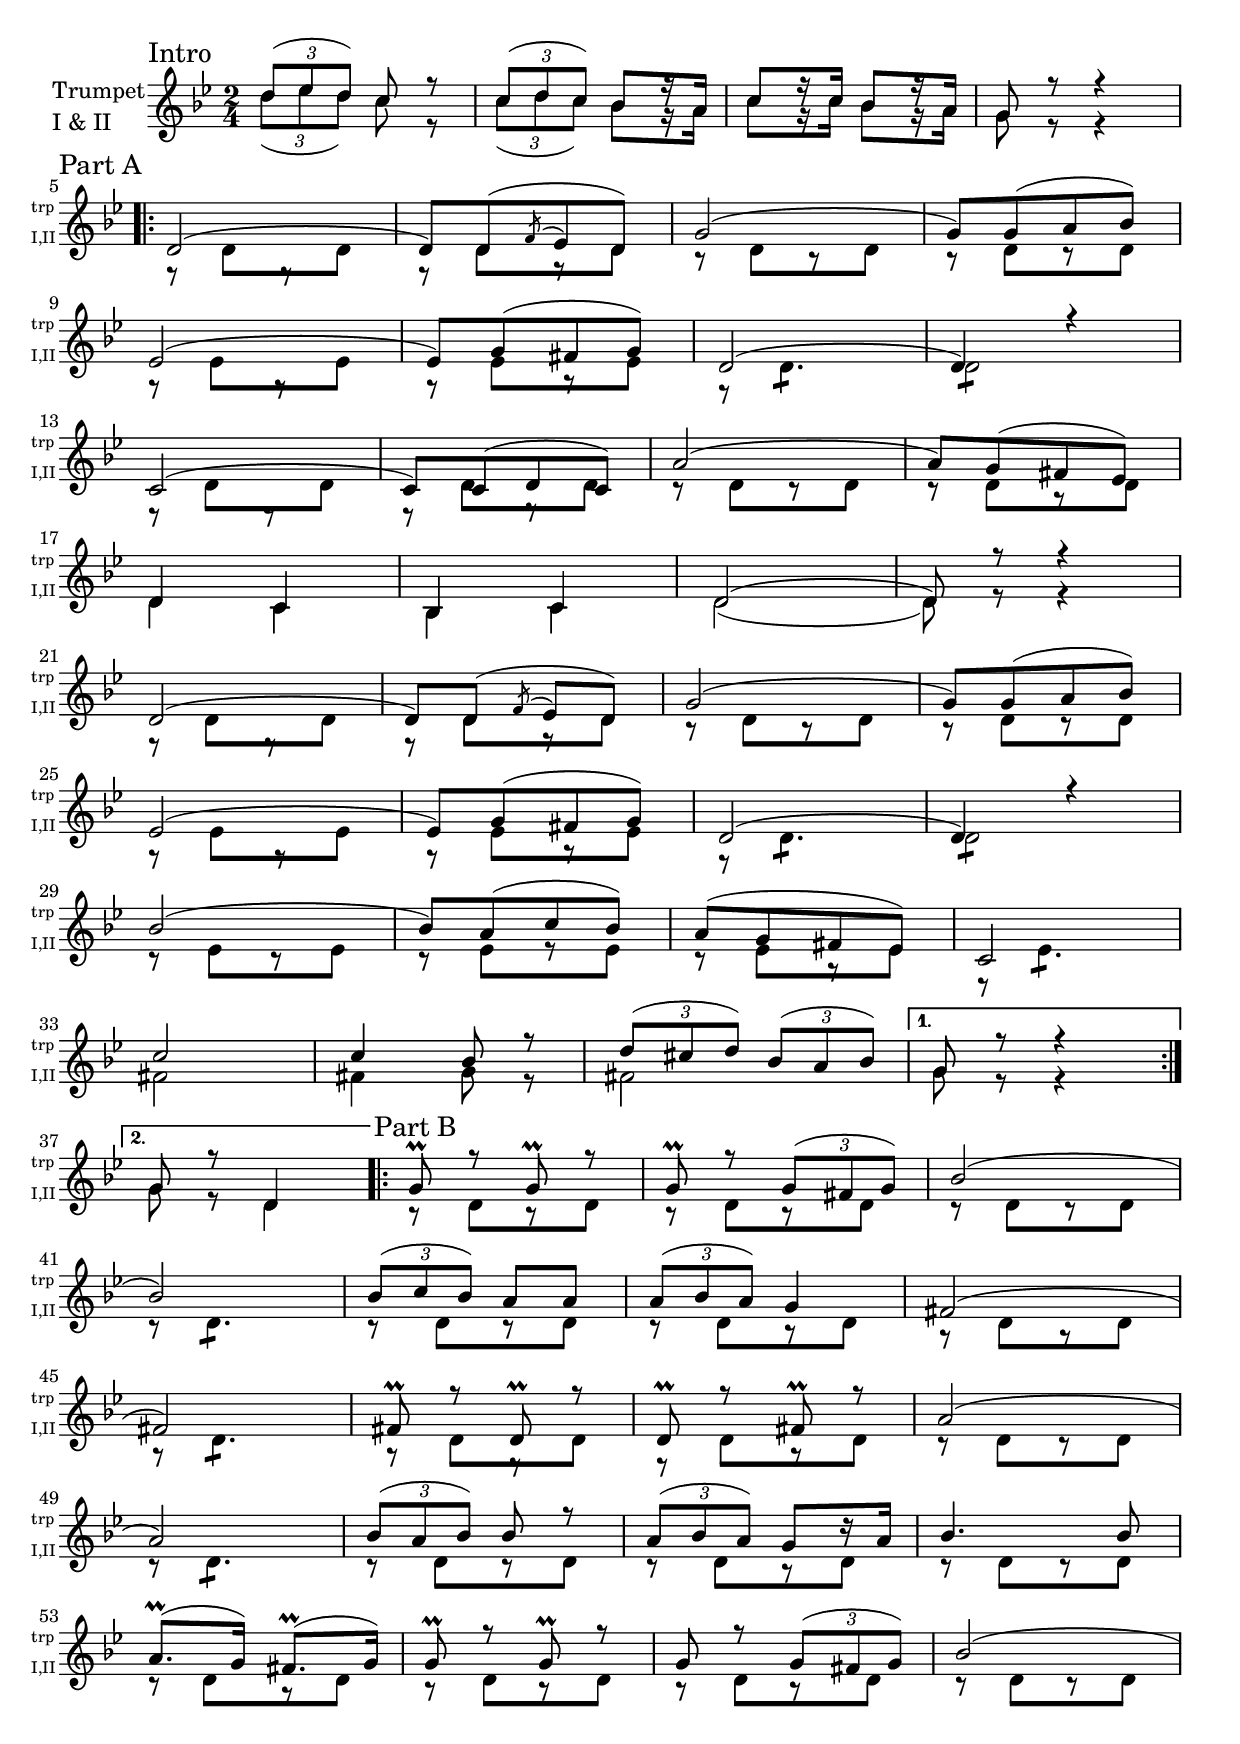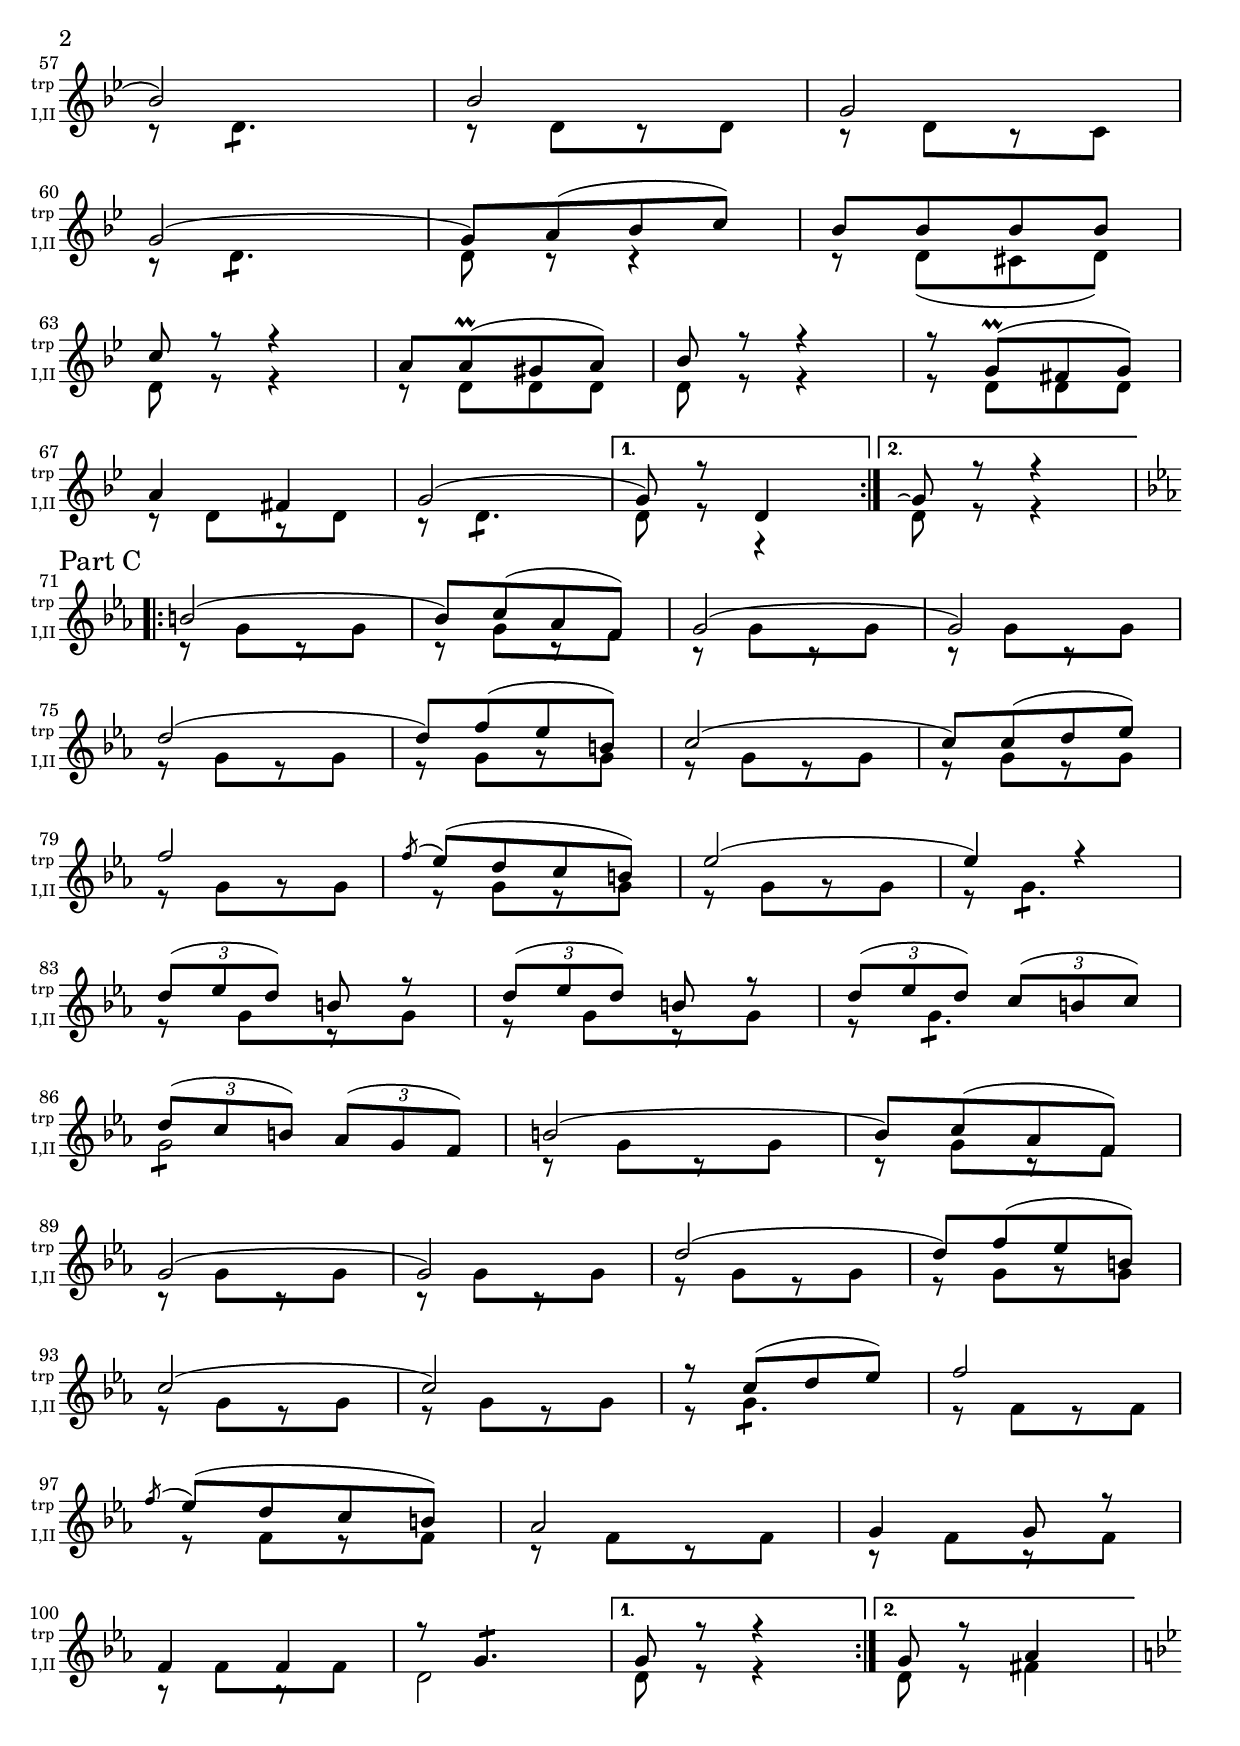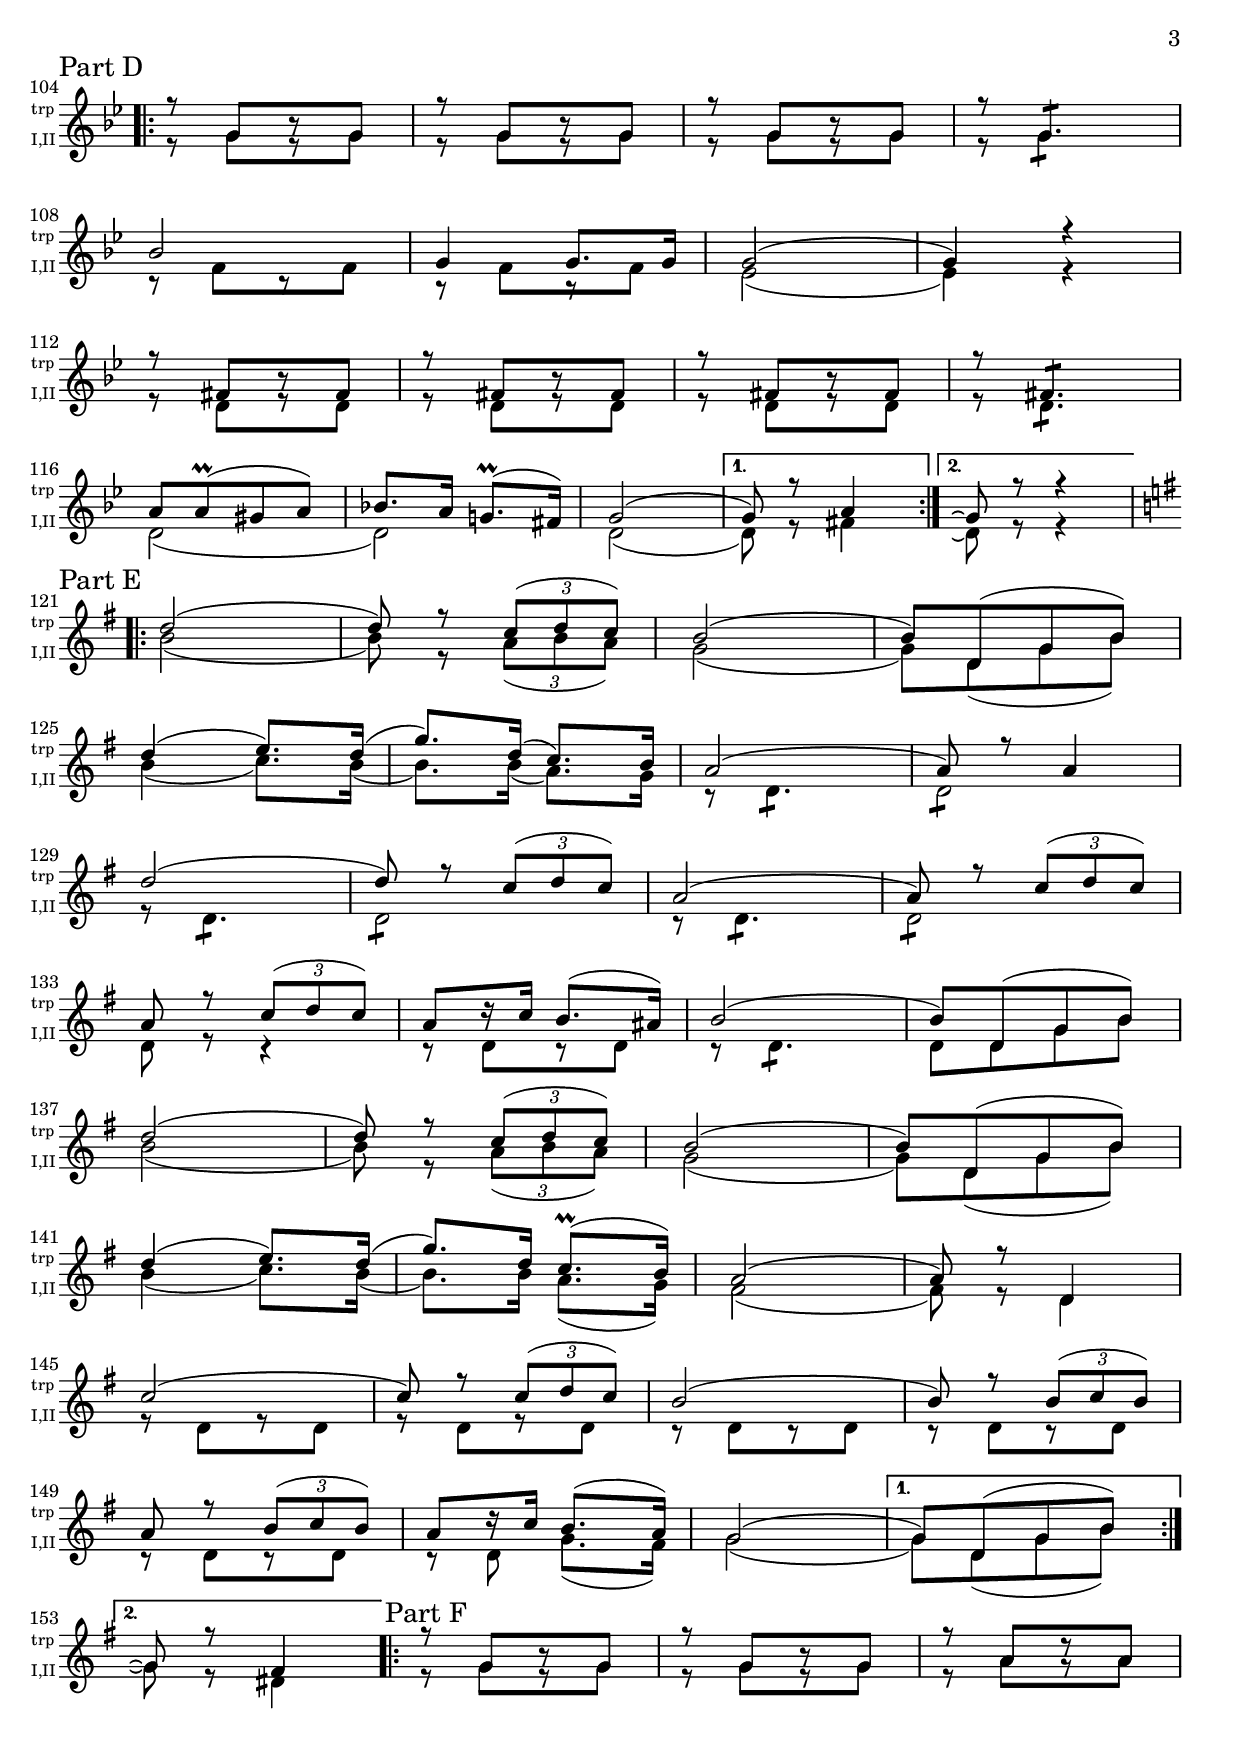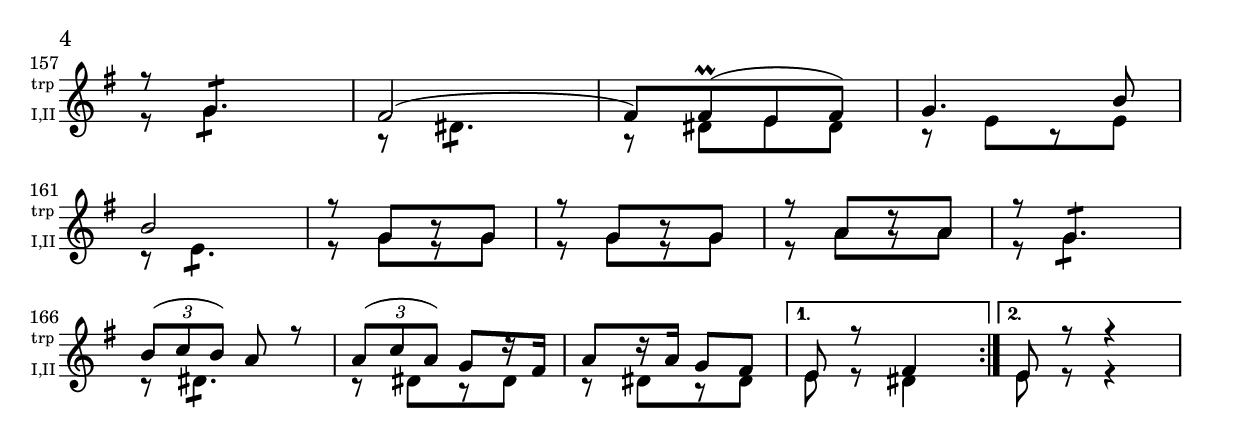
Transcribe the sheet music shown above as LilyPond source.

\version "2.24.0"

\include "helpers.ly"

trumpetIA = {
  \sectionLabel "Intro"
  \key bes \major
  | \trl {d'8( ees d)} c r | \trl {c( d c)} bes[ r16 a] | c8[ r16 c] bes8[ r16 a] | g8 r r4 \break

  \sectionLabel "Part A"
  \repeat volta 2 {
    | d2( | d8)[ d( \acc f ees d)] | g2( | g8)[ g( a bes)] \break
    | ees,2( | ees8)[ g( fis g)] | d2( | d4) r \break
    | c2( | c8)[ c( d c)] | a'2( | a8)[ g( fis ees)] \break
    | d4 c | bes c | d2( | d8) r r4 \break
    | d2( | d8)[ d]( \acc f ees[ d]) | g2( | g8)[ g( a bes)] \break
    | ees,2( | ees8)[ g( fis g)] | d2( | d4) r \break
    | bes'2( | bes8)[ a( c bes)] | a([ g fis ees)] | c2 \break
    | c'2 | c4 bes8 r | \trl {d( cis d)} \trl {bes( a bes)}
  }
  \alternative {
    { g8 r r4 \break }
    { g8 r d4 }
  }
} % A part

trumpetIIA = {
  \sectionLabel "Intro"
  \key bes \major
  | \trl {d'8( ees d)} c r | \trl {c( d c)} bes[ r16 a] | c8[ r16 c] bes8[ r16 a] | g8 r r4 \break

  \sectionLabel "Part A"
  \repeat volta 2 {
    | \rpt 4 { r8 d[ r d] } \break
    | \rpt 2 { r8 ees[ r ees] } | r d4.:8 | d2:8 \break
    | \rpt 4 { r8 d[ r d] } \break
    | d4 c | bes c | d2( | d8) r r4 \break
    | \rpt 4 { r8 d[ r d] } \break
    | \rpt 2 { r8 ees[ r ees] } | r d4.:8 | d2:8 \break
    | \rpt 3 { r8 ees[ r ees] } | r ees4.:8 \break
    | fis2 | fis4 g8 r8 | fis2
  }
  \alternative {
    { g8 r r4 \break }
    { g8 r d4 }
  }
} % A part

%%%%%%%%%%%%%%%%%%%%%%%%%%%%

trumpetIB = {
  \sectionLabel "Part B"
  \repeat volta 2 {
    | \rpt 3 { g8\prall r } \trl {g( fis g)} bes2( \break
    | bes2) | \trl {bes8( c bes)} a[ a] | \trl {a( bes a)} g4 | fis2( \break
    | fis2) | fis8\prall r d\prall r | d\prall r fis\prall r | a2( \break
    | a2) | \trl {bes8( a bes)} bes r | \trl {a( bes a)} g[ r16 a] | bes4. bes8 \break
    | a8.\prall([ g16]) fis8.\prall([ g16)] | g8\prall r g8\prall r | g8 r \trl {g( fis g)} | bes2( \break
    | bes2) | bes2 | g2 \break
    | g2( g8)[ a( bes c)] | bes[ bes bes bes] \break
    | c8 r r4 | a8[ a\prall( gis a)] | bes r r4 | r8 g\prall([ fis g)] \break
    | a4 fis4 | g2(
  }
  \alternative {
    { g8) r d4 }
    { g8 \repeatTie r r4 \break }
  }
} % B part

trumpetIIB = {
  \sectionLabel "Part B"
  \repeat volta 2 {
    | \rpt 3 { r8 d[ r d] } \break
    | r d4.:8 | \rpt 3 { r8 d[ r d] } \break
    | r d4.:8 | \rpt 3 { r8 d[ r d] } \break
    | r d4.:8 | \rpt 3 { r8 d[ r d] } \break
    | \rpt 4 { r8 d[ r d] } \break
    | r d4.:8 | r8 d[ r d] | r8 d[ r c]  \break
    | r d4.:8 | d8 r r4 | r8 d([ cis d)] \break
    | \rpt 2 { d8 r r4 | r8 d[ d d] } \break
    | r8 d[ r d] | r d4.:8
  }
  \alternative {
    { d8 r r4 }
    { d8 r r4 }
  }
} % B part

%%%%%%%%%%%%%%%%%%%%%%%%%%%%%%%

trumpetIC = {
  \sectionLabel "Part C"
  \key ees \major
  \repeat volta 2 {
    | b2( | bes8)[ c( aes f)] | g2( | g2) \break
    | d'2( | d8)[ f( ees b)] | c2( | c8)[ c( d ees)] \break
    | f2 | \acc f8 ees([ d c b)] | ees2( | ees4) r \break
    | \rpt 2 { \trl{d8( ees d)} b r } | \trl{d( ees d)} \trl {c( b c)} \break
    | \trl {d( c b)} \trl {aes( g f)} | b2( | bes8)[ c( aes f)] \break
    | g2( | g2) | d'2( | d8)[ f( ees b)] \break
    | c2( | c2) | r8 c([ d ees)] | f2 \break
    | \acc f8 ees([ d c b)] | aes2 | g4 g8 r \break
    | f4 f | r8 g4.:8
  }
  \alternative {
    { g8 r r4 }
    { g8 r aes4 \break }
  }
} % C part

trumpetIIC = {
  \sectionLabel "Part C"
  \key ees \major
  \repeat volta 2 {
    | r8 g[ r g] | r8 g[ r f] | \rpt 2 { r8 g[ r g] } \break
    | \rpt 4 { r8 g[ r g] } \break
    | \rpt 3 { r8 g[ r g] } | r8 g4.:8 \break
    | \rpt 2 { r8 g[ r g] } | r8 g4.:8 \break
    | g2:8 | r8 g[ r g] | r g[ r f] \break
    | \rpt 4 { r8 g[ r g] } \break
    | \rpt 2 { r8 g[ r g] } | r8 g4.:8 | r8 f[ r f] \break
    | \grace s8 \rpt 3 { r8 f[ r f] }
    | r8 f[ r f] | d2
  }
  \alternative {
    { d8 r r4 }
    { d8 r fis4 \break }
  }
} % C part

%%%%%%%%%%%%%%%%%%%%%%%%%%%%%%%

trumpetID = {
  \sectionLabel "Part D"
  \key bes \major
  \repeat volta 2 {
    | \rpt 3 { r8 g[ r g] } | r8 g4.:8 \break
    | bes2 | g4 g8.[ g16] | g2( g4) r \break
    | \rpt 3 { r8 fis[ r fis] } | r8 fis4.:8 \break
    | a8[ a\prall( gis a)] | bes!8.[ a16] g!8.\prall([ fis16)] | g2(
  }
  \alternative {
    { g8) r a4 }
    { g8 \repeatTie r r4 \break }
  }
} % D part

trumpetIID = {
  \sectionLabel "Part D"
  \key bes \major
  \repeat volta 2 {
    | \rpt 3 { r8 g[ r g] } | r8 g4.:8 \break
    | \rpt 2 { r8 f[ r f] } es2( es4) r4 \break
    | \rpt 3 { r8 d[ r d] } | r8 d4.:8 \break
    | d2( d2) | d2(
  }
  \alternative {
    { d8) r fis4 }
    { d8 \repeatTie r r4 \break }
  }
} % D part

%%%%%%%%%%%%%%%%%%%%%%%%%%%%%%

trumpetIE = {
  \sectionLabel "Part E"
  \key g \major
  \repeat volta 2 {
    | d'2( | d8) r \trl {c( d c)} | b2( | b8)[ d,( g b)] \break
    | d4( e8.)[ d16]( | g8.)[ d16]( c8.)[ b16] | a2( | a8) r a4 \break
    | d2( | d8) r \trl {c( d c)} | a2( | a8) r \trl {c( d c)} \break
    | a8 r \trl{c( d c)} | a8[ r16 c] b8.([ ais16)] | b2( | b8)[ d,( g b)] \break
    | d2( | d8) r \trl {c( d c)} | b2( | b8)[ d,( g b)] \break
    | d4( e8.)[ d16]( | g8.)[ d16] c8.\prall([ b16)] | a2( | a8) r d,4 \break
    | c'2( | c8) r \trl{c( d c)} | b2( | b8) r \trl {b( c b)} \break
    | a8 r \trl{b( c b)} | a8[ r16 c] b8.([ a16)] | g2(
  }
  \alternative {
    { g8)[ d( g b)] \break }
    { g8 \repeatTie r fis4 }
  }
} % E part

trumpetIIE = {
  \sectionLabel "Part E"
  \repeat volta 2 {
    | b'2( | b8) r \trl {a( b a)} | g2( | g8)[ d( g b)] \break
    | b4( c8.)[ b16]( | b8.)[ b16]( a8.)[ g16] | r8 d4.:8 | d2:8 \break
    | \rpt 2 { r8 d4.:8 | d2:8} \break
    | d8 r r4 | r8 d[ r d] | r d4.:8 | d8[ d g b] \break
    | b2( | b8) r \trl {a( b a)} | g2( | g8)[ d( g b)] \break
    | b4( c8.)[ b16]( | b8.)[ b16] a8.([ g16)] | fis2( | fis8) r d4 \break
    | \rpt 4 { r8 d[ r d] } \break
    | r8 d[ r d] | r8 d g8.([ fis16)] | g2(
  }
  \alternative {
    { g8)[ d( g b)] \break }
    { g8 \repeatTie r dis4 }
  }
} % E part

%%%%%%%%%%%%%%%%%%%%%%%%%%%%%%%

trumpetIF = {
  \sectionLabel "Part F"
  \repeat volta 2 {
    | \rpt 2 {r8 g[ r g] } | r a[ r a] \break
    | r8 g4.:8 | fis2( | fis8)[ fis(\prall e fis)] | g4. b8 \break
    | b2 | \rpt 2 {r8 g[ r g] } | r a[ r a] | r g4.:8 \break
    | \trl {b8( c b)} a r | \trl {a( c a)} g[ r16 fis]] | a8[ r16 a] g8[ fis]
  }
  \alternative {
    { e8 r fis4 }
    { e8 r r4 }
  }
} % F part

trumpetIIF = {
  \sectionLabel "Part F"
  \repeat volta 2 {
    | \rpt 2 {r8 g[ r g] } | r a[ r a] \break
    | r8 g4.:8 | r8 dis4.:8 | r8 dis[ e dis] | r8 e[ r e] \break
    | r8 e4.:8 | \rpt 2 {r8 g[ r g] } | r a[ r a] | r g4.:8 \break
    | r8 dis4.:8 | r8 dis[ r dis] | r dis[ r dis]
  }
  \alternative {
    { e8 r dis4 }
    { e8 r r4 }
  }
} % F part

%%%%%%%%%%%%%%%%%%%%%%%%%%%%%%%

trumpetINotes = {
  \time 2/4
  \relative c' {
    \trumpetIA
    \trumpetIB
    \trumpetIC
    \trumpetID
    \trumpetIE
    \trumpetIF
  }
}

trumpetIINotes = {
  \time 2/4
  \relative c' {
    \trumpetIIA
    \trumpetIIB
    \trumpetIIC
    \trumpetIID
    \trumpetIIE
    \trumpetIIF
  }
}

staffTrumpet = \new Staff \with {
    instrumentName = \markup { \column { \line {"Trumpet"} \line {"I & II"} } }
    shortInstrumentName = \markup \teeny { \column { \line {"trp"} \line {"I,II"} } }
  }
  <<
  \trumpetINotes
  \\
  \trumpetIINotes
  >>


\score {
  \staffTrumpet
}
